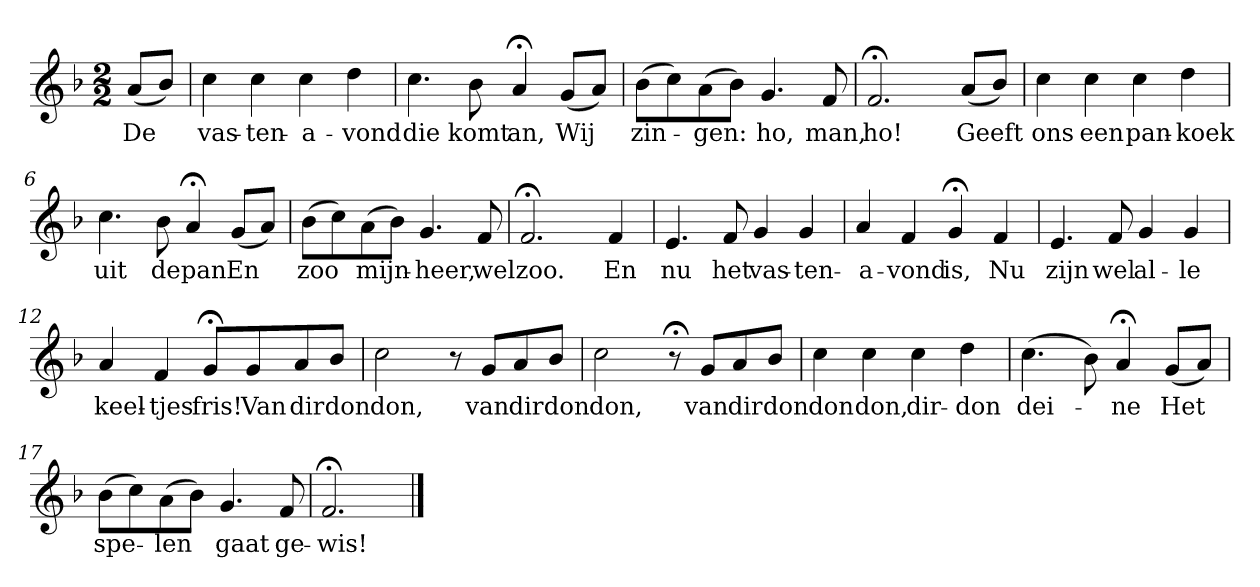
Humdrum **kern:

**kern	**text
*part1	*part1
*staff1	*staff1
*k[b-]	*
*F:	*
*M2/2	*
*MM120	*
=	=
(8aL	De
8b-J)	.
=1	=1
4cc	vas-
4cc	-ten-
4cc	-a-
4dd	-vond
=2	=2
4.cc	die
8b-	komt
4a;<	an,
(8gL	Wij
8aJ)	.
=3	=3
(8b-L	zin-
8cc)	.
(8a	-gen:
8b-J)	.
4.g	ho,
8f	man,
=4	=4
2.f;<	ho!
(8aL	Geeft
8b-J)	.
=5	=5
4cc	ons
4cc	een
4cc	pan-
4dd	-koek
=6	=6
4.cc	uit
8b-	de
4a;<	pan
(8gL	En
8aJ)	.
=7	=7
(8b-L	zoo
8cc)	.
(8a	mijn-
8b-J)	.
4.g	-heer,
8f	wel
=8	=8
2.f;<	zoo.
4f	En
=9	=9
4.e	nu
8f	het
4g	vas-
4g	-ten-
=10	=10
4a	-a-
4f	-vond
4g;<	is,
4f	Nu
=11	=11
4.e	zijn
8f	wel
4g	al-
4g	-le
=12	=12
4a	keel-
4f	-tjes
8g;<L	fris!
8g	Van
8a	dir
8b-J	don
=13	=13
2cc	don,
8r	.
8gL	van
8a	dir
8b-J	don
=14	=14
2cc	don,
8r;<	.
8gL	van
8a	dir
8b-J	don
=15	=15
4cc	don
4cc	don,
4cc	dir-
4dd	-don
=16	=16
(4.cc	dei-
8b-)	.
4a;<	-ne
(8gL	Het
8aJ)	.
=17	=17
(8b-L	spe-
8cc)	.
(8a	-len
8b-J)	.
4.g	gaat
8f	ge-
=18	=18
2.f;<	-wis!
==	==
*-	*-
